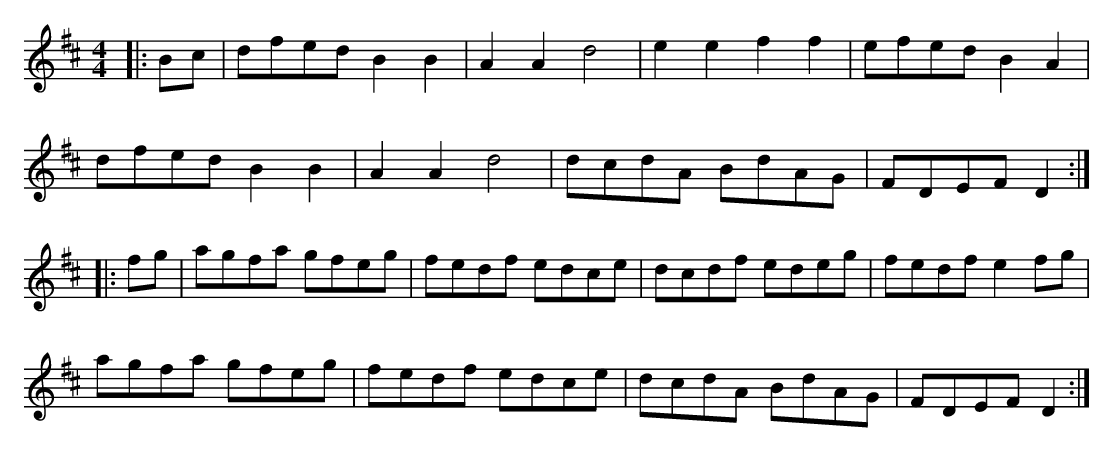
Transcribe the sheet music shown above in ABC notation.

X:1
M:4/4
K:D
|:b,c|dfed b,2b,2|a,2a,2 d4|e2e2 f2f2|efed b,2a,2|
dfed b,2b,2|a,2a,2 d4|dcdA BdAG|FDEF D2:|
|:fg|agfa gfeg|fedf edce|dcdf edeg|fedf e2fg|
agfa gfeg|fedf edce|dcdA BdAG|FDEF D2:|
